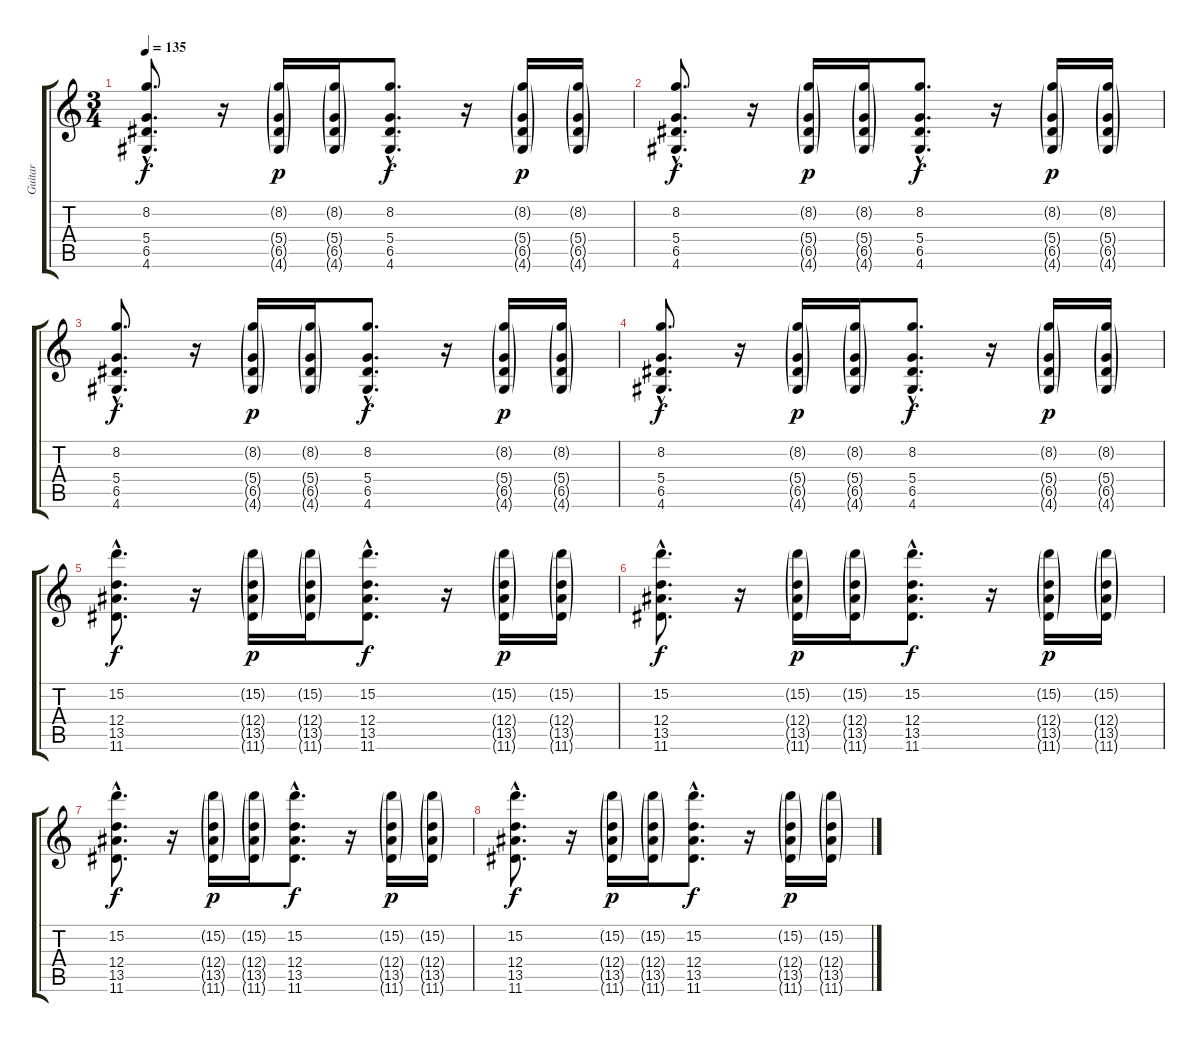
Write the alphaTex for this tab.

\track ("Guitar" "Guitar") {instrument electricguitarjazz}
\staff {score tabs}
\tuning (E4 B3 G3 D3 A2 E2) {hide}
\ts (3 4)
\tempo 135
\clef g2
\ks c
(8.2{hac} 5.4{hac} 6.5{hac} 4.6{hac}).8{d dy f} r.16 (8.2{g} 5.4{g} 6.5{g} 4.6{g}).16{dy p} (8.2{g} 5.4{g} 6.5{g} 4.6{g}).16 (8.2{hac} 5.4{hac} 6.5{hac} 4.6{hac}).8{d dy f} r.16 (8.2{g} 5.4{g} 6.5{g} 4.6{g}).16{dy p} (8.2{g} 5.4{g} 6.5{g} 4.6{g}).16 |
(8.2{hac} 5.4{hac} 6.5{hac} 4.6{hac}).8{d dy f} r.16 (8.2{g} 5.4{g} 6.5{g} 4.6{g}).16{dy p} (8.2{g} 5.4{g} 6.5{g} 4.6{g}).16 (8.2{hac} 5.4{hac} 6.5{hac} 4.6{hac}).8{d dy f} r.16 (8.2{g} 5.4{g} 6.5{g} 4.6{g}).16{dy p} (8.2{g} 5.4{g} 6.5{g} 4.6{g}).16 |
(8.2{hac} 5.4{hac} 6.5{hac} 4.6{hac}).8{d dy f} r.16 (8.2{g} 5.4{g} 6.5{g} 4.6{g}).16{dy p} (8.2{g} 5.4{g} 6.5{g} 4.6{g}).16 (8.2{hac} 5.4{hac} 6.5{hac} 4.6{hac}).8{d dy f} r.16 (8.2{g} 5.4{g} 6.5{g} 4.6{g}).16{dy p} (8.2{g} 5.4{g} 6.5{g} 4.6{g}).16 |
(8.2{hac} 5.4{hac} 6.5{hac} 4.6{hac}).8{d dy f} r.16 (8.2{g} 5.4{g} 6.5{g} 4.6{g}).16{dy p} (8.2{g} 5.4{g} 6.5{g} 4.6{g}).16 (8.2{hac} 5.4{hac} 6.5{hac} 4.6{hac}).8{d dy f} r.16 (8.2{g} 5.4{g} 6.5{g} 4.6{g}).16{dy p} (8.2{g} 5.4{g} 6.5{g} 4.6{g}).16 |
(15.2{hac} 12.4{hac} 13.5{hac} 11.6{hac}).8{d dy f} r.16 (15.2{g} 12.4{g} 13.5{g} 11.6{g}).16{dy p} (15.2{g} 12.4{g} 13.5{g} 11.6{g}).16 (15.2{hac} 12.4{hac} 13.5{hac} 11.6{hac}).8{d dy f} r.16 (15.2{g} 12.4{g} 13.5{g} 11.6{g}).16{dy p} (15.2{g} 12.4{g} 13.5{g} 11.6{g}).16 |
(15.2{hac} 12.4{hac} 13.5{hac} 11.6{hac}).8{d dy f} r.16 (15.2{g} 12.4{g} 13.5{g} 11.6{g}).16{dy p} (15.2{g} 12.4{g} 13.5{g} 11.6{g}).16 (15.2{hac} 12.4{hac} 13.5{hac} 11.6{hac}).8{d dy f} r.16 (15.2{g} 12.4{g} 13.5{g} 11.6{g}).16{dy p} (15.2{g} 12.4{g} 13.5{g} 11.6{g}).16 |
(15.2{hac} 12.4{hac} 13.5{hac} 11.6{hac}).8{d dy f} r.16 (15.2{g} 12.4{g} 13.5{g} 11.6{g}).16{dy p} (15.2{g} 12.4{g} 13.5{g} 11.6{g}).16 (15.2{hac} 12.4{hac} 13.5{hac} 11.6{hac}).8{d dy f} r.16 (15.2{g} 12.4{g} 13.5{g} 11.6{g}).16{dy p} (15.2{g} 12.4{g} 13.5{g} 11.6{g}).16 |
(15.2{hac} 12.4{hac} 13.5{hac} 11.6{hac}).8{d dy f} r.16 (15.2{g} 12.4{g} 13.5{g} 11.6{g}).16{dy p} (15.2{g} 12.4{g} 13.5{g} 11.6{g}).16 (15.2{hac} 12.4{hac} 13.5{hac} 11.6{hac}).8{d dy f} r.16 (15.2{g} 12.4{g} 13.5{g} 11.6{g}).16{dy p} (15.2{g} 12.4{g} 13.5{g} 11.6{g}).16
